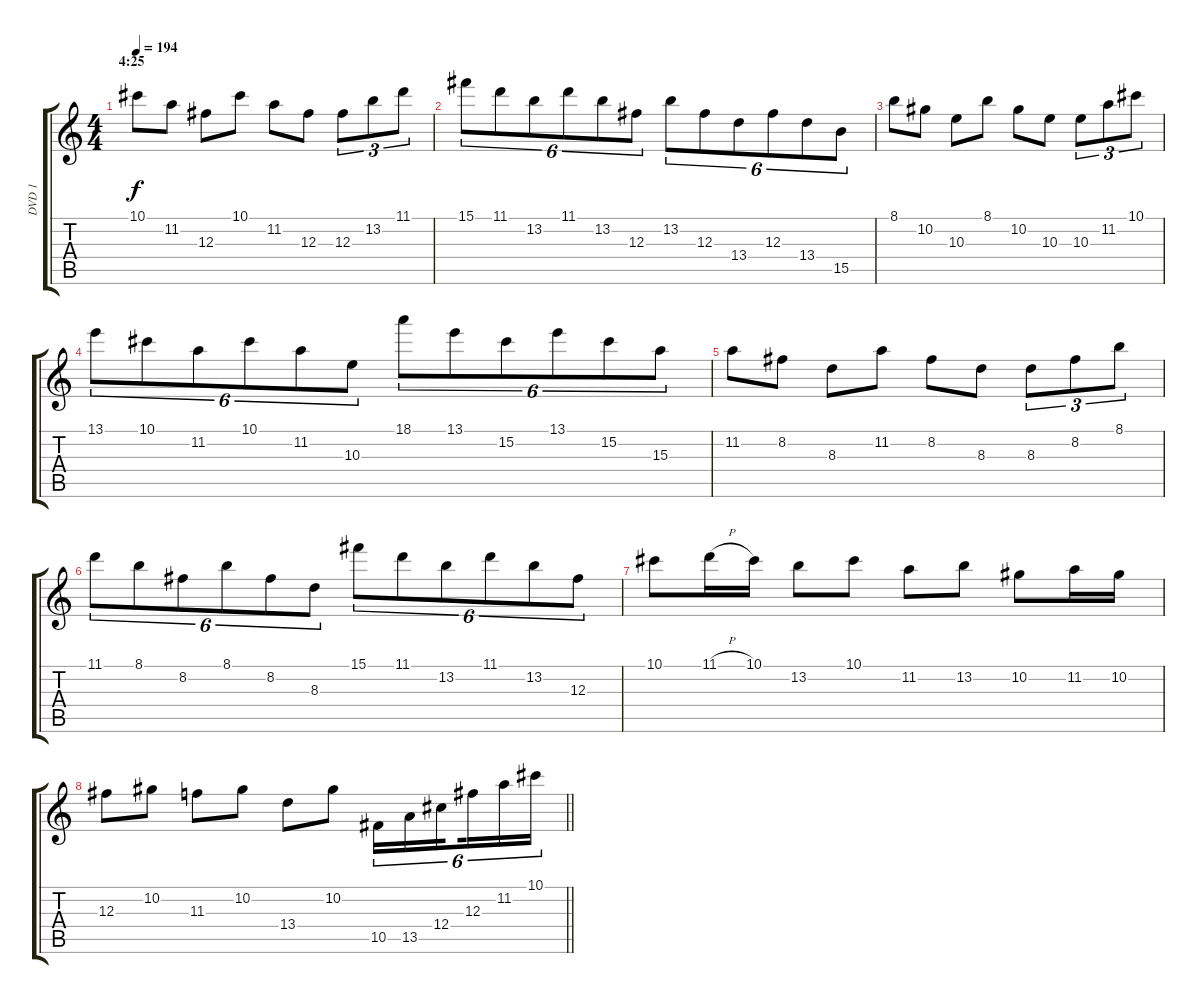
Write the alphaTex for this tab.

\track ("DVD 1" "DVD 1") {mute instrument overdrivenguitar}
\staff {score tabs}
\tuning (Eb4 Bb3 Gb3 Db3 Ab2 Eb2) {hide}
\ts (4 4)
\section ("" "4:25")
\tempo 194
\clef g2
\ks c
10.1.8{dy f} 11.2.8 12.3.8 10.1.8 11.2.8 12.3.8 12.3.8{tu (3 2)} 13.2.8{tu (3 2)} 11.1.8{tu (3 2)} |
15.1.8{tu (6 4)} 11.1.8{tu (6 4)} 13.2.8{tu (6 4)} 11.1.8{tu (6 4)} 13.2.8{tu (6 4)} 12.3.8{tu (6 4)} 13.2.8{tu (6 4)} 12.3.8{tu (6 4)} 13.4.8{tu (6 4)} 12.3.8{tu (6 4)} 13.4.8{tu (6 4)} 15.5.8{tu (6 4)} |
8.1.8 10.2.8 10.3.8 8.1.8 10.2.8 10.3.8 10.3.8{tu (3 2)} 11.2.8{tu (3 2)} 10.1.8{tu (3 2)} |
13.1.8{tu (6 4)} 10.1.8{tu (6 4)} 11.2.8{tu (6 4)} 10.1.8{tu (6 4)} 11.2.8{tu (6 4)} 10.3.8{tu (6 4)} 18.1.8{tu (6 4)} 13.1.8{tu (6 4)} 15.2.8{tu (6 4)} 13.1.8{tu (6 4)} 15.2.8{tu (6 4)} 15.3.8{tu (6 4)} |
11.2.8 8.2.8 8.3.8 11.2.8 8.2.8 8.3.8 8.3.8{tu (3 2)} 8.2.8{tu (3 2)} 8.1.8{tu (3 2)} |
11.1.8{tu (6 4)} 8.1.8{tu (6 4)} 8.2.8{tu (6 4)} 8.1.8{tu (6 4)} 8.2.8{tu (6 4)} 8.3.8{tu (6 4)} 15.1.8{tu (6 4)} 11.1.8{tu (6 4)} 13.2.8{tu (6 4)} 11.1.8{tu (6 4)} 13.2.8{tu (6 4)} 12.3.8{tu (6 4)} |
10.1.8 11.1{h}.16 10.1.16 13.2.8 10.1.8 11.2.8 13.2.8 10.2.8 11.2.16 10.2.16 |
\barLineRight lightlight
12.3.8 10.2.8 11.3.8 10.2.8 13.4.8 10.2.8 10.5.16{tu (6 4)} 13.5.16{tu (6 4)} 12.4.16{tu (6 4) beam splitsecondary} 12.3.16{tu (6 4)} 11.2.16{tu (6 4)} 10.1.16{tu (6 4)}
